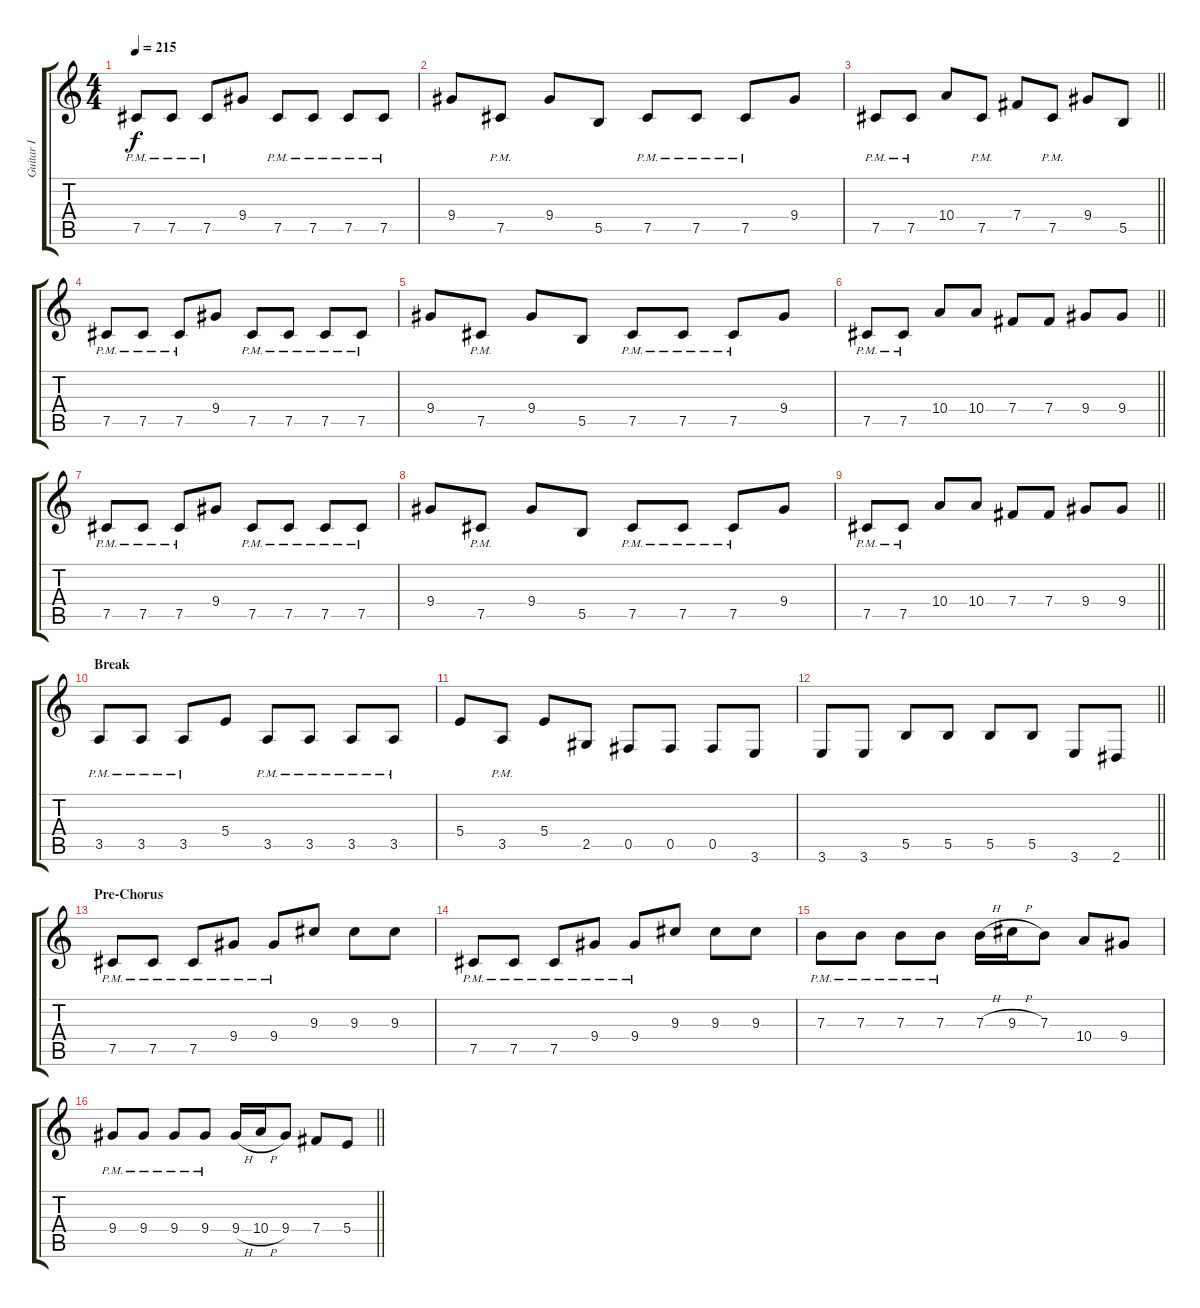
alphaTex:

\track ("Guitar I" "Guitar I") {instrument distortionguitar}
\staff {score tabs}
\tuning (Db4 Ab3 E3 B2 Gb2 Db2) {hide}
\ts (4 4)
\section ("" "")
\tempo 215
\clef g2
\ks c
7.5{pm}.8{dy f} 7.5{pm}.8 7.5{pm}.8 9.4.8 7.5{pm}.8 7.5{pm}.8 7.5{pm}.8 7.5{pm}.8 |
9.4.8 7.5{pm}.8 9.4.8 5.5.8 7.5{pm}.8 7.5{pm}.8 7.5{pm}.8 9.4.8 |
\barLineRight lightlight
7.5{pm}.8 7.5{pm}.8 10.4.8 7.5{pm}.8 7.4.8 7.5{pm}.8 9.4.8 5.5.8 |
\section ("" "")
7.5{pm}.8 7.5{pm}.8 7.5{pm}.8 9.4.8 7.5{pm}.8 7.5{pm}.8 7.5{pm}.8 7.5{pm}.8 |
9.4.8 7.5{pm}.8 9.4.8 5.5.8 7.5{pm}.8 7.5{pm}.8 7.5{pm}.8 9.4.8 |
\barLineRight lightlight
7.5{pm}.8 7.5{pm}.8 10.4.8 10.4.8 7.4.8 7.4.8 9.4.8 9.4.8 |
\section ("" "")
7.5{pm}.8 7.5{pm}.8 7.5{pm}.8 9.4.8 7.5{pm}.8 7.5{pm}.8 7.5{pm}.8 7.5{pm}.8 |
9.4.8 7.5{pm}.8 9.4.8 5.5.8 7.5{pm}.8 7.5{pm}.8 7.5{pm}.8 9.4.8 |
\barLineRight lightlight
7.5{pm}.8 7.5{pm}.8 10.4.8 10.4.8 7.4.8 7.4.8 9.4.8 9.4.8 |
\section ("" "Break")
3.5{pm}.8 3.5{pm}.8 3.5{pm}.8 5.4.8 3.5{pm}.8 3.5{pm}.8 3.5{pm}.8 3.5{pm}.8 |
5.4.8 3.5{pm}.8 5.4.8 2.5.8 0.5.8 0.5.8 0.5.8 3.6.8 |
\barLineRight lightlight
3.6.8 3.6.8 5.5.8 5.5.8 5.5.8 5.5.8 3.6.8 2.6.8 |
\section ("" "Pre-Chorus")
7.5{pm}.8 7.5{pm}.8 7.5{pm}.8 9.4{pm}.8 9.4{pm}.8 9.3.8 9.3.8 9.3.8 |
7.5{pm}.8 7.5{pm}.8 7.5{pm}.8 9.4{pm}.8 9.4{pm}.8 9.3.8 9.3.8 9.3.8 |
7.3{pm}.8 7.3{pm}.8 7.3{pm}.8 7.3{pm}.8 7.3{h}.16 9.3{h}.16 7.3.8 10.4.8 9.4.8 |
\barLineRight lightlight
9.4{pm}.8 9.4{pm}.8 9.4{pm}.8 9.4{pm}.8 9.4{h}.16 10.4{h}.16 9.4.8 7.4.8 5.4.8
